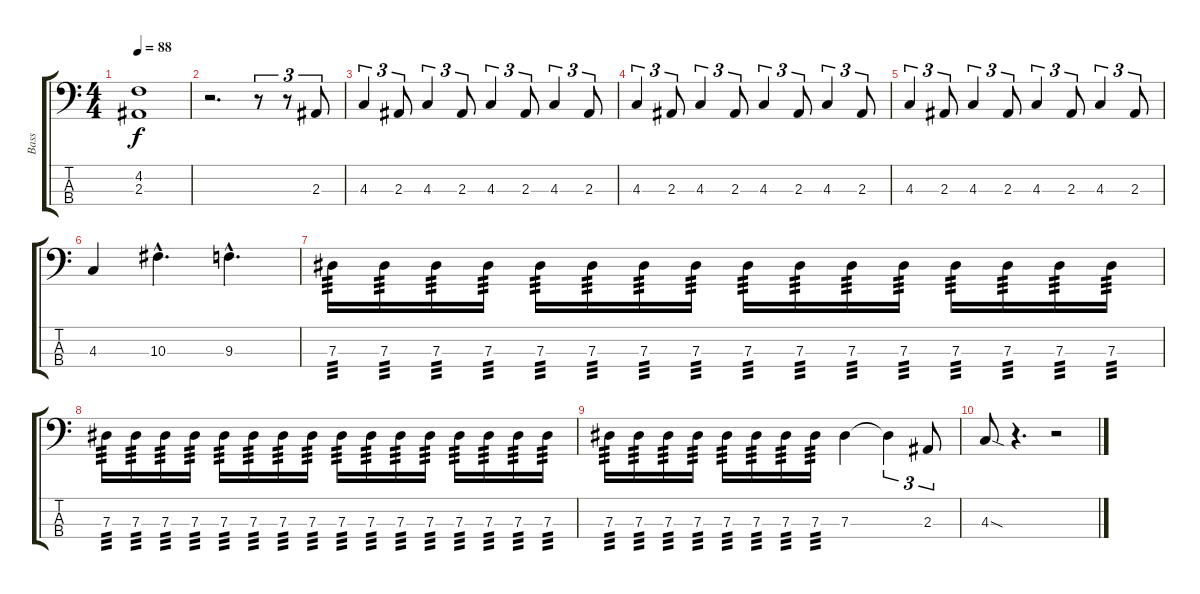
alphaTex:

\track ("Bass" "Bass") {instrument electricbasspick}
\staff {score tabs}
\tuning (Gb2 Db2 Ab1 Eb1) {hide}
\ts (4 4)
\tempo 88
\clef f4
\ks c
(4.2 2.3).1{dy f} |
r.2{d} r.8{tu (3 2)} r.8{tu (3 2)} 2.3.8{tu (3 2)} |
4.3.4{tu (3 2)} 2.3.8{tu (3 2)} 4.3.4{tu (3 2)} 2.3.8{tu (3 2)} 4.3.4{tu (3 2)} 2.3.8{tu (3 2)} 4.3.4{tu (3 2)} 2.3.8{tu (3 2)} |
4.3.4{tu (3 2)} 2.3.8{tu (3 2)} 4.3.4{tu (3 2)} 2.3.8{tu (3 2)} 4.3.4{tu (3 2)} 2.3.8{tu (3 2)} 4.3.4{tu (3 2)} 2.3.8{tu (3 2)} |
4.3.4{tu (3 2)} 2.3.8{tu (3 2)} 4.3.4{tu (3 2)} 2.3.8{tu (3 2)} 4.3.4{tu (3 2)} 2.3.8{tu (3 2)} 4.3.4{tu (3 2)} 2.3.8{tu (3 2)} |
4.3.4 10.3{hac}.4{d} 9.3{hac}.4{d} |
7.3.16{tp 3} 7.3.16{tp 3} 7.3.16{tp 3} 7.3.16{tp 3} 7.3.16{tp 3} 7.3.16{tp 3} 7.3.16{tp 3} 7.3.16{tp 3} 7.3.16{tp 3} 7.3.16{tp 3} 7.3.16{tp 3} 7.3.16{tp 3} 7.3.16{tp 3} 7.3.16{tp 3} 7.3.16{tp 3} 7.3.16{tp 3} |
7.3.16{tp 3} 7.3.16{tp 3} 7.3.16{tp 3} 7.3.16{tp 3} 7.3.16{tp 3} 7.3.16{tp 3} 7.3.16{tp 3} 7.3.16{tp 3} 7.3.16{tp 3} 7.3.16{tp 3} 7.3.16{tp 3} 7.3.16{tp 3} 7.3.16{tp 3} 7.3.16{tp 3} 7.3.16{tp 3} 7.3.16{tp 3} |
7.3.16{tp 3} 7.3.16{tp 3} 7.3.16{tp 3} 7.3.16{tp 3} 7.3.16{tp 3} 7.3.16{tp 3} 7.3.16{tp 3} 7.3.16{tp 3} 7.3.4 7.3{t}.4{tu (3 2)} 2.3.8{tu (3 2)} |
4.3{sod}.8 r.4{d} r.2
